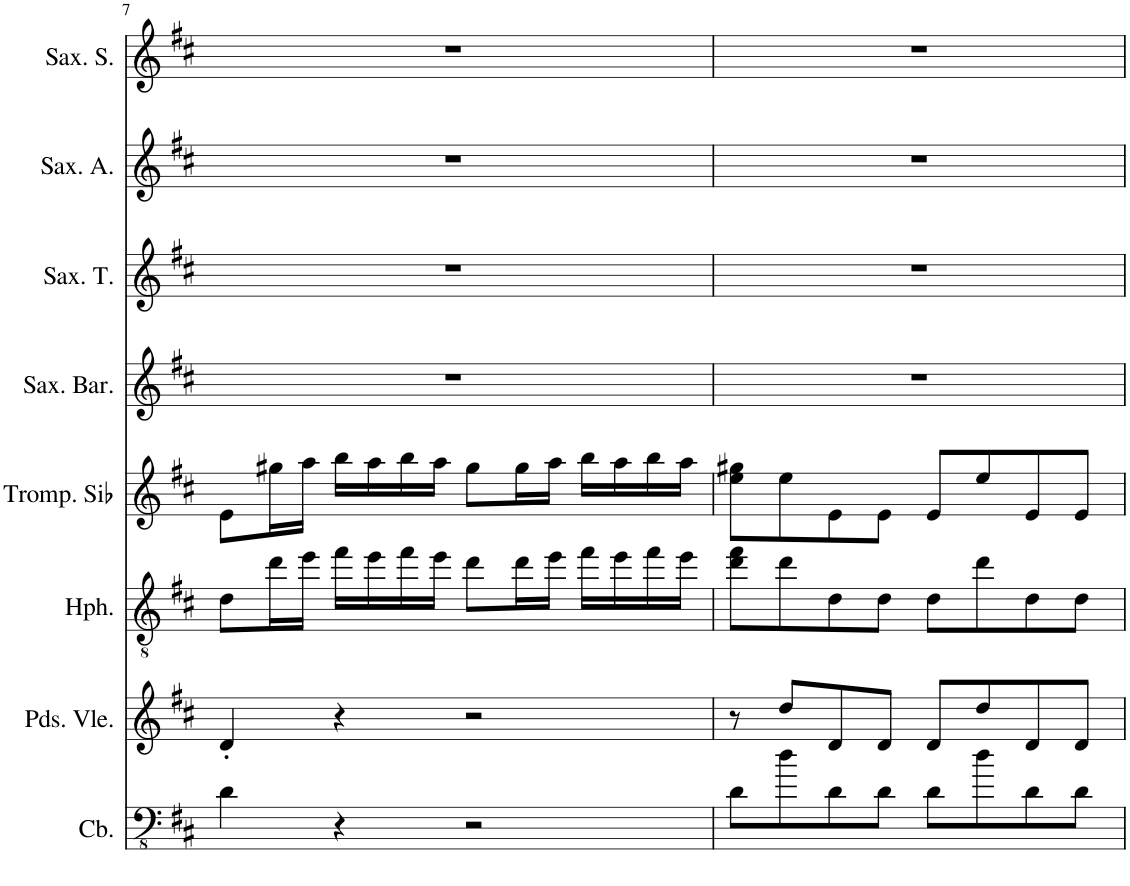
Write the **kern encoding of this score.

**kern	**kern	**kern	**kern	**kern	**kern	**kern	**kern
*part8	*part7	*part6	*part5	*part4	*part3	*part2	*part1
*staff8	*staff7	*staff6	*staff5	*staff4	*staff3	*staff2	*staff1
*I"Contrebasse, Contrabass Accomp	*I"Pardessus de viole, Violin Accomp	*I"Clarinette-Heckelphone, Oboe Accomp	*I"Trompette en Sib, Trumpet Accomp	*I"Saxophone Baryton, Baritone Sax	*I"Saxophone Ténor, Tenor Sax	*I"Saxophone Alto, Alto Sax	*I"Saxophone Soprano, Soprano Sax
*I'Cb.	*I'Pds. Vle.	*I'Hph.	*I'Tromp. Sib	*I'Sax. Bar.	*I'Sax. T.	*I'Sax. A.	*I'Sax. S.
!!LO:PB:g=z
*clefFv4	*clefG2	*clefGv2	*clefG2	*clefG2	*clefG2	*clefG2	*clefG2
*Trd7c12	*	*	*Trd1c2	*Trd12c21	*Trd8c14	*Trd5c9	*Trd1c2
*k[f#c#]	*k[f#c#]	*k[f#c#]	*k[f#c#]	*k[f#c#]	*k[f#c#]	*k[f#c#]	*k[f#c#]
*M4/4	*M4/4	*M4/4	*M4/4	*M4/4	*M4/4	*M4/4	*M4/4
=7	=7	=7	=7	=7	=7	=7	=7
4D\	4d'/	8d\L	8e\L	1r	1r	1r	1r
.	.	16dd\L	16gg#X\L	.	.	.	.
.	.	16ee\JJ	16aa\JJ	.	.	.	.
4r	4r	16ff#\LL	16bb\LL	.	.	.	.
.	.	16ee\	16aa\	.	.	.	.
.	.	16ff#\	16bb\	.	.	.	.
.	.	16ee\JJ	16aa\JJ	.	.	.	.
2r	2r	8dd\L	8gg#\L	.	.	.	.
.	.	16dd\L	16gg#\L	.	.	.	.
.	.	16ee\JJ	16aa\JJ	.	.	.	.
.	.	16ff#\LL	16bb\LL	.	.	.	.
.	.	16ee\	16aa\	.	.	.	.
.	.	16ff#\	16bb\	.	.	.	.
.	.	16ee\JJ	16aa\JJ	.	.	.	.
=8	=8	=8	=8	=8	=8	=8	=8
8D\L	8r	8dd\ 8ff#\L	8ee\ 8gg#X\L	1r	1r	1r	1r
8d\	8dd/L	8dd\	8ee\	.	.	.	.
8D\	8d/	8d\	8e\	.	.	.	.
8D\J	8d/J	8d\J	8e\J	.	.	.	.
8D\L	8d/L	8d\L	8e/L	.	.	.	.
8d\	8dd/	8dd\	8ee/	.	.	.	.
8D\	8d/	8d\	8e/	.	.	.	.
8D\J	8d/J	8d\J	8e/J	.	.	.	.
=	=	=	=	=	=	=	=
*-	*-	*-	*-	*-	*-	*-	*-
